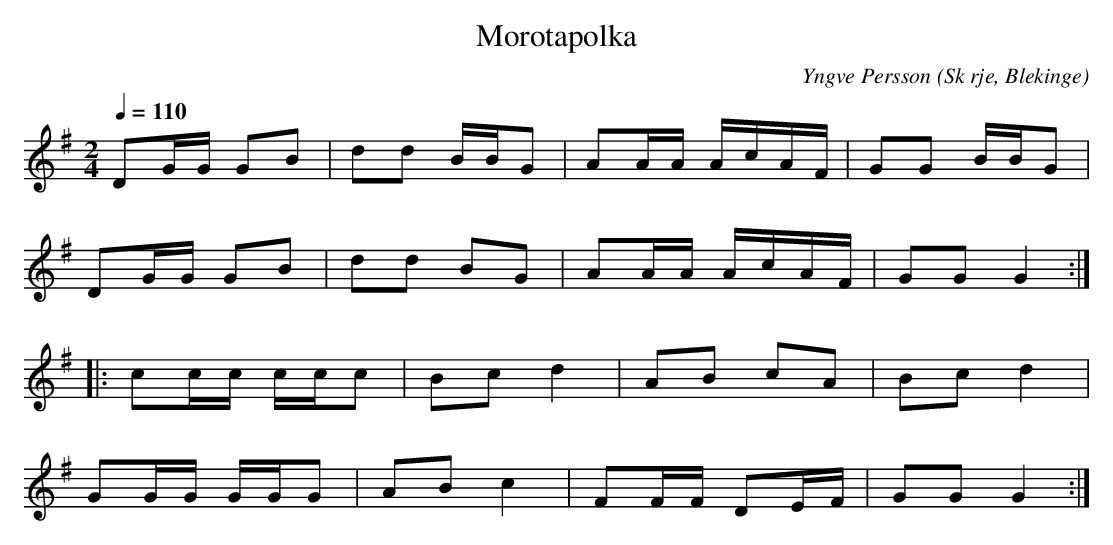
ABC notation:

X:1
T:Morotapolka
C:Yngve Persson
M:2/4
L:1/16
O:Sk rje, Blekinge
Q:1/4=110
K:G
   D2GG G2B2 | d2d2 BBG2 | A2AA AcAF | G2G2 BBG2  |
   D2GG G2B2 | d2d2 B2G2 | A2AA AcAF | G2G2 G4   :|
|: c2cc ccc2 | B2c2 d4   | A2B2 c2A2 | B2c2 d4    |
   G2GG GGG2 | A2B2 c4   | F2FF D2EF | G2G2 G4   :|
